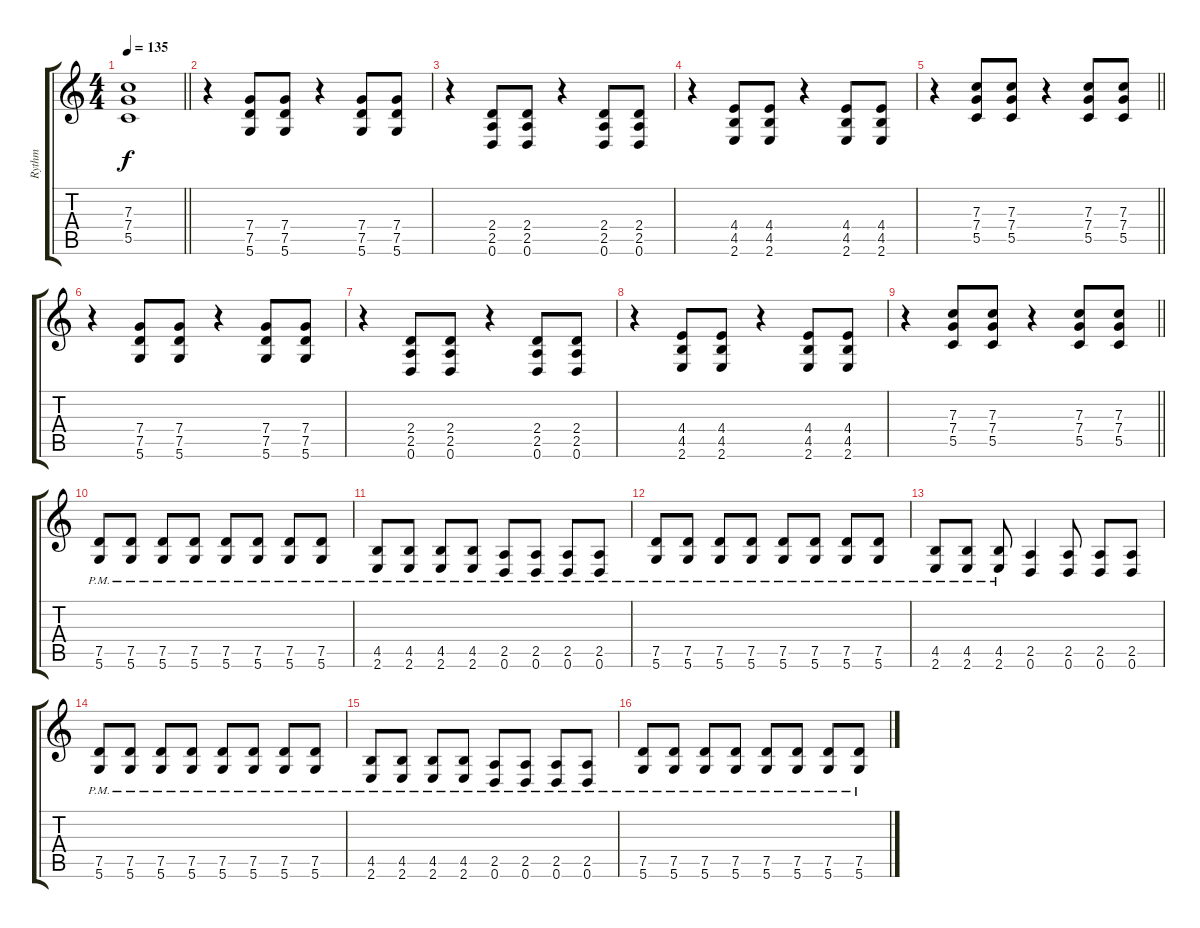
\track ("Rythm" "Rythm") {instrument distortionguitar}
\staff {score tabs}
\tuning (D4 A3 F3 C3 G2 D2) {hide}
\ts (4 4)
\tempo 135
\clef g2
\barLineRight lightlight
\ks aminor
(7.3 7.4 5.5).1{dy f} |
r.4 (7.4 7.5 5.6).8 (7.4 7.5 5.6).8 r.4 (7.4 7.5 5.6).8 (7.4 7.5 5.6).8 |
r.4 (2.4 2.5 0.6).8 (2.4 2.5 0.6).8 r.4 (2.4 2.5 0.6).8 (2.4 2.5 0.6).8 |
r.4 (4.4 4.5 2.6).8 (4.4 4.5 2.6).8 r.4 (4.4 4.5 2.6).8 (4.4 4.5 2.6).8 |
\barLineRight lightlight
r.4 (7.3 7.4 5.5).8 (7.3 7.4 5.5).8 r.4 (7.3 7.4 5.5).8 (7.3 7.4 5.5).8 |
r.4 (7.4 7.5 5.6).8 (7.4 7.5 5.6).8 r.4 (7.4 7.5 5.6).8 (7.4 7.5 5.6).8 |
r.4 (2.4 2.5 0.6).8 (2.4 2.5 0.6).8 r.4 (2.4 2.5 0.6).8 (2.4 2.5 0.6).8 |
r.4 (4.4 4.5 2.6).8 (4.4 4.5 2.6).8 r.4 (4.4 4.5 2.6).8 (4.4 4.5 2.6).8 |
\barLineRight lightlight
r.4 (7.3 7.4 5.5).8 (7.3 7.4 5.5).8 r.4 (7.3 7.4 5.5).8 (7.3 7.4 5.5).8 |
(7.5{pm} 5.6{pm}).8 (7.5{pm} 5.6{pm}).8 (7.5{pm} 5.6{pm}).8 (7.5{pm} 5.6{pm}).8 (7.5{pm} 5.6{pm}).8 (7.5{pm} 5.6{pm}).8 (7.5{pm} 5.6{pm}).8 (7.5{pm} 5.6{pm}).8 |
(4.5{pm} 2.6{pm}).8 (4.5{pm} 2.6{pm}).8 (4.5{pm} 2.6{pm}).8 (4.5{pm} 2.6{pm}).8 (2.5{pm} 0.6{pm}).8 (2.5{pm} 0.6{pm}).8 (2.5{pm} 0.6{pm}).8 (2.5{pm} 0.6{pm}).8 |
(7.5{pm} 5.6{pm}).8 (7.5{pm} 5.6{pm}).8 (7.5{pm} 5.6{pm}).8 (7.5{pm} 5.6{pm}).8 (7.5{pm} 5.6{pm}).8 (7.5{pm} 5.6{pm}).8 (7.5{pm} 5.6{pm}).8 (7.5{pm} 5.6{pm}).8 |
(4.5{pm} 2.6{pm}).8 (4.5{pm} 2.6{pm}).8 (4.5{pm} 2.6{pm}).8 (2.5 0.6).4 (2.5 0.6).8 (2.5 0.6).8 (2.5 0.6).8 |
(7.5{pm} 5.6{pm}).8 (7.5{pm} 5.6{pm}).8 (7.5{pm} 5.6{pm}).8 (7.5{pm} 5.6{pm}).8 (7.5{pm} 5.6{pm}).8 (7.5{pm} 5.6{pm}).8 (7.5{pm} 5.6{pm}).8 (7.5{pm} 5.6{pm}).8 |
(4.5{pm} 2.6{pm}).8 (4.5{pm} 2.6{pm}).8 (4.5{pm} 2.6{pm}).8 (4.5{pm} 2.6{pm}).8 (2.5{pm} 0.6{pm}).8 (2.5{pm} 0.6{pm}).8 (2.5{pm} 0.6{pm}).8 (2.5{pm} 0.6{pm}).8 |
(7.5{pm} 5.6{pm}).8 (7.5{pm} 5.6{pm}).8 (7.5{pm} 5.6{pm}).8 (7.5{pm} 5.6{pm}).8 (7.5{pm} 5.6{pm}).8 (7.5{pm} 5.6{pm}).8 (7.5{pm} 5.6{pm}).8 (7.5{pm} 5.6{pm}).8
